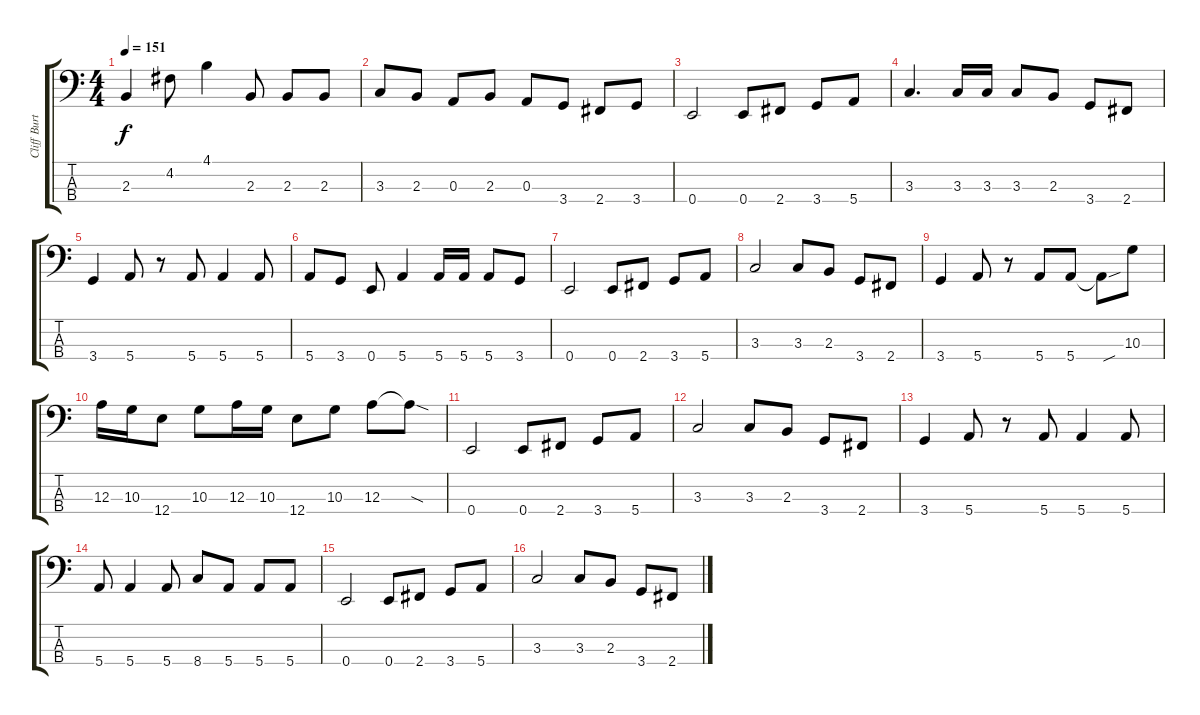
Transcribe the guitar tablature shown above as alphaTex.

\track ("Cliff Burton" "Cliff Burt") {instrument electricbassfinger}
\staff {score tabs}
\tuning (G2 D2 A1 E1) {hide}
\ts (4 4)
\tempo 151
\clef f4
\ks c
2.3.4{dy f} 4.2.8 4.1.4 2.3.8 2.3.8 2.3.8 |
3.3.8 2.3.8 0.3.8 2.3.8 0.3.8 3.4.8 2.4.8 3.4.8 |
0.4.2 0.4.8 2.4.8 3.4.8 5.4.8 |
3.3.4{d} 3.3.16 3.3.16 3.3.8 2.3.8 3.4.8 2.4.8 |
3.4.4 5.4.8 r.8 5.4.8 5.4.4 5.4.8 |
5.4.8 3.4.8 0.4.8 5.4.4 5.4.16 5.4.16 5.4.8 3.4.8 |
0.4.2 0.4.8 2.4.8 3.4.8 5.4.8 |
3.3.2 3.3.8 2.3.8 3.4.8 2.4.8 |
3.4.4 5.4.8 r.8 5.4.8 5.4.8 5.4{sou t}.8 10.3.8 |
12.3.16 10.3.16 12.4.8 10.3.8 12.3.16 10.3.16 12.4.8 10.3.8 12.3.8 12.3{sod t}.8 |
0.4.2 0.4.8 2.4.8 3.4.8 5.4.8 |
3.3.2 3.3.8 2.3.8 3.4.8 2.4.8 |
3.4.4 5.4.8 r.8 5.4.8 5.4.4 5.4.8 |
5.4.8 5.4.4 5.4.8 8.4.8 5.4.8 5.4.8 5.4.8 |
0.4.2 0.4.8 2.4.8 3.4.8 5.4.8 |
3.3.2 3.3.8 2.3.8 3.4.8 2.4.8
